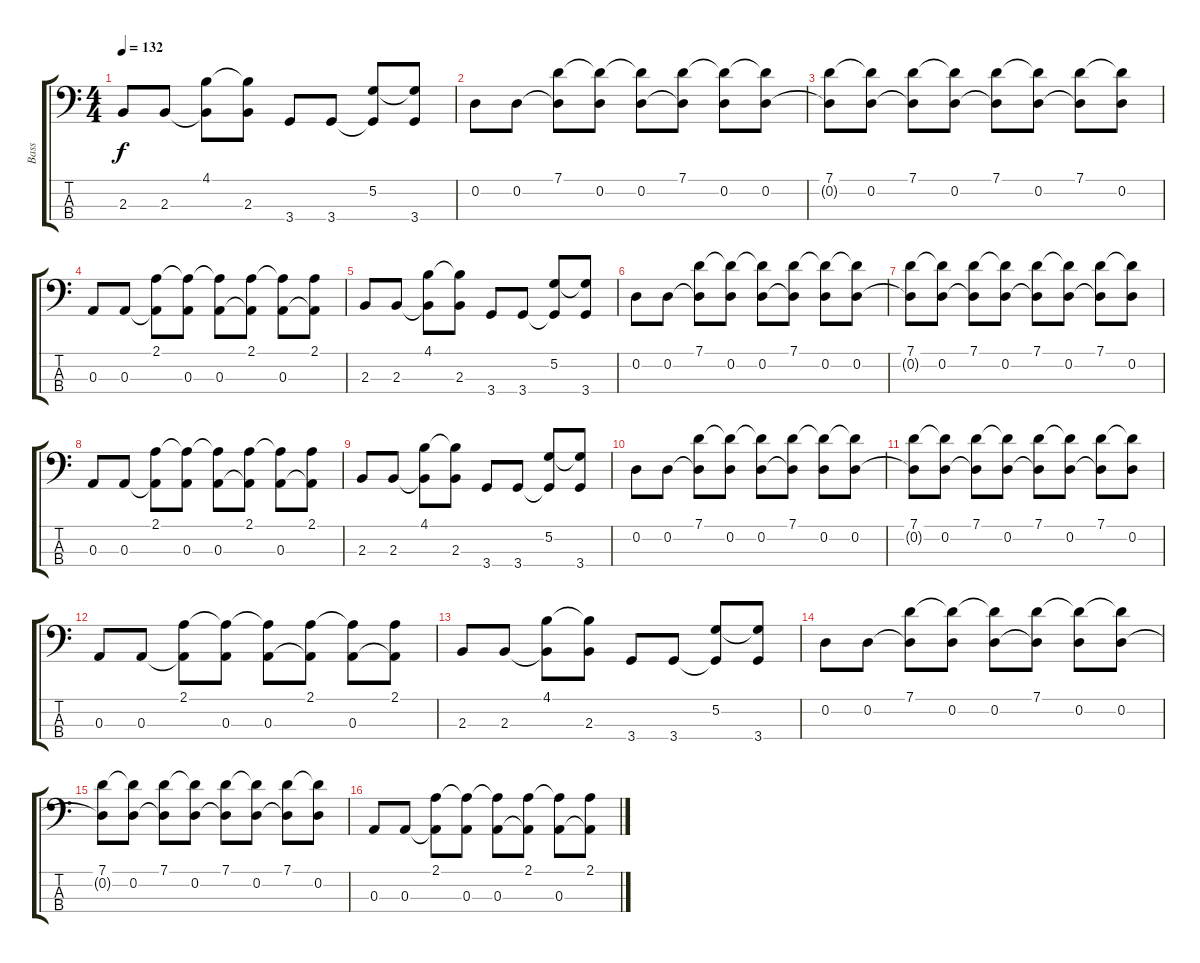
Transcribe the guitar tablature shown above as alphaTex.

\track ("Bass" "Bass") {instrument electricbasspick}
\staff {score tabs}
\tuning (G2 D2 A1 E1) {hide}
\ts (4 4)
\tempo 132
\clef f4
\ks c
2.3.8{dy f} 2.3.8 (4.1 2.3{t}).8 (4.1{t} 2.3).8 3.4.8 3.4.8 (5.2 3.4{t}).8 (5.2{t} 3.4).8 |
0.2.8 0.2.8 (7.1 0.2{t}).8 (7.1{t} 0.2).8 (7.1{t} 0.2).8 (7.1 0.2{t}).8 (7.1{t} 0.2).8 (7.1{t} 0.2).8 |
(7.1 0.2{t}).8 (7.1{t} 0.2).8 (7.1 0.2{t}).8 (7.1{t} 0.2).8 (7.1 0.2{t}).8 (7.1{t} 0.2).8 (7.1 0.2{t}).8 (7.1{t} 0.2).8 |
0.3.8 0.3.8 (2.1 0.3{t}).8 (2.1{t} 0.3).8 (2.1{t} 0.3).8 (2.1 0.3{t}).8 (2.1{t} 0.3).8 (2.1 0.3{t}).8 |
2.3.8 2.3.8 (4.1 2.3{t}).8 (4.1{t} 2.3).8 3.4.8 3.4.8 (5.2 3.4{t}).8 (5.2{t} 3.4).8 |
0.2.8 0.2.8 (7.1 0.2{t}).8 (7.1{t} 0.2).8 (7.1{t} 0.2).8 (7.1 0.2{t}).8 (7.1{t} 0.2).8 (7.1{t} 0.2).8 |
(7.1 0.2{t}).8 (7.1{t} 0.2).8 (7.1 0.2{t}).8 (7.1{t} 0.2).8 (7.1 0.2{t}).8 (7.1{t} 0.2).8 (7.1 0.2{t}).8 (7.1{t} 0.2).8 |
0.3.8 0.3.8 (2.1 0.3{t}).8 (2.1{t} 0.3).8 (2.1{t} 0.3).8 (2.1 0.3{t}).8 (2.1{t} 0.3).8 (2.1 0.3{t}).8 |
2.3.8 2.3.8 (4.1 2.3{t}).8 (4.1{t} 2.3).8 3.4.8 3.4.8 (5.2 3.4{t}).8 (5.2{t} 3.4).8 |
0.2.8 0.2.8 (7.1 0.2{t}).8 (7.1{t} 0.2).8 (7.1{t} 0.2).8 (7.1 0.2{t}).8 (7.1{t} 0.2).8 (7.1{t} 0.2).8 |
(7.1 0.2{t}).8 (7.1{t} 0.2).8 (7.1 0.2{t}).8 (7.1{t} 0.2).8 (7.1 0.2{t}).8 (7.1{t} 0.2).8 (7.1 0.2{t}).8 (7.1{t} 0.2).8 |
0.3.8 0.3.8 (2.1 0.3{t}).8 (2.1{t} 0.3).8 (2.1{t} 0.3).8 (2.1 0.3{t}).8 (2.1{t} 0.3).8 (2.1 0.3{t}).8 |
2.3.8 2.3.8 (4.1 2.3{t}).8 (4.1{t} 2.3).8 3.4.8 3.4.8 (5.2 3.4{t}).8 (5.2{t} 3.4).8 |
0.2.8 0.2.8 (7.1 0.2{t}).8 (7.1{t} 0.2).8 (7.1{t} 0.2).8 (7.1 0.2{t}).8 (7.1{t} 0.2).8 (7.1{t} 0.2).8 |
(7.1 0.2{t}).8 (7.1{t} 0.2).8 (7.1 0.2{t}).8 (7.1{t} 0.2).8 (7.1 0.2{t}).8 (7.1{t} 0.2).8 (7.1 0.2{t}).8 (7.1{t} 0.2).8 |
0.3.8 0.3.8 (2.1 0.3{t}).8 (2.1{t} 0.3).8 (2.1{t} 0.3).8 (2.1 0.3{t}).8 (2.1{t} 0.3).8 (2.1 0.3{t}).8
